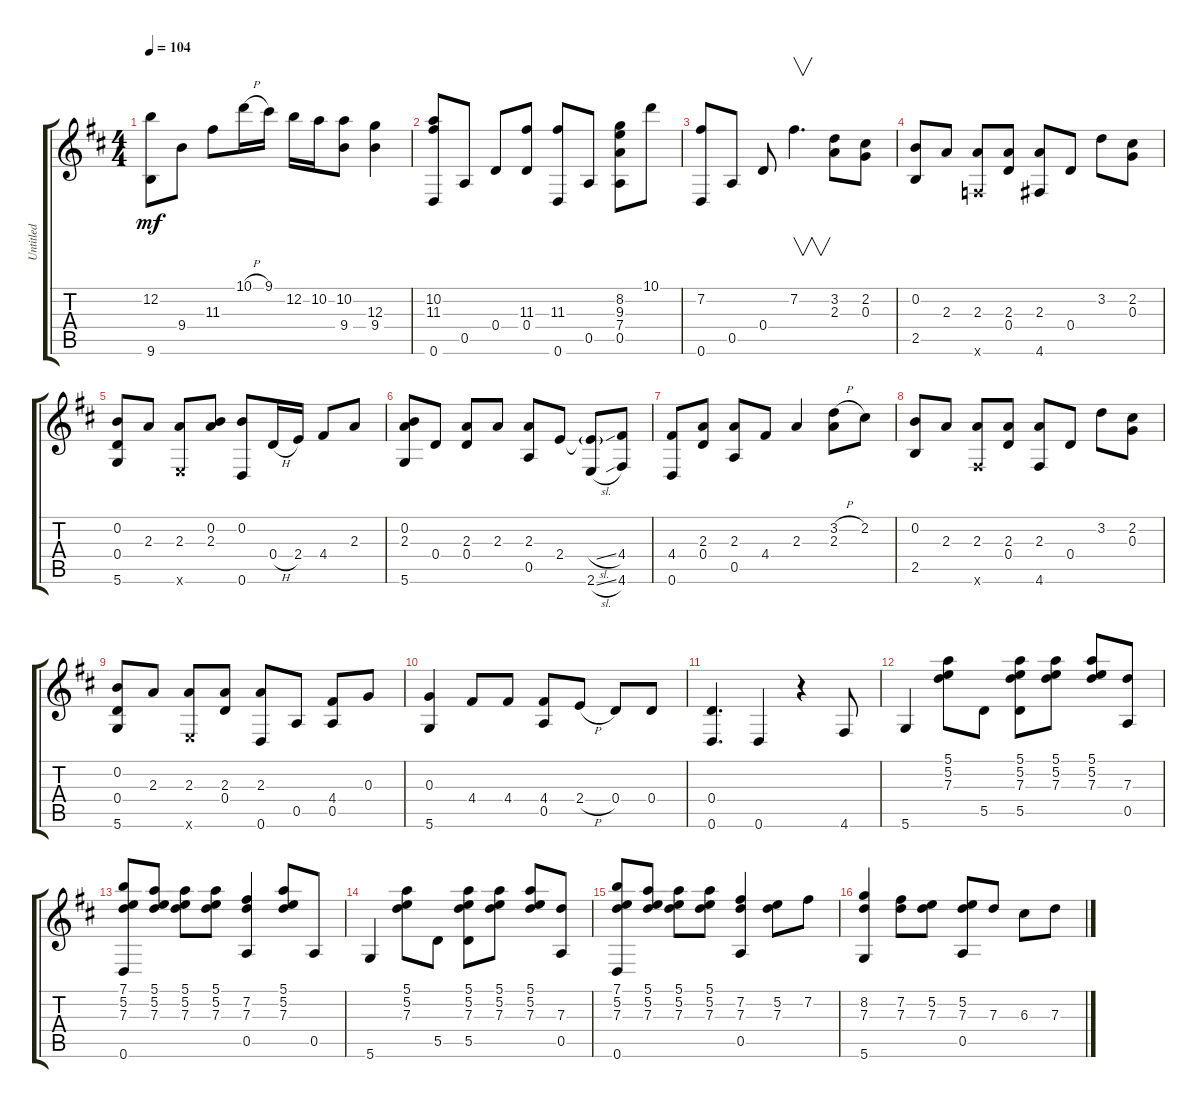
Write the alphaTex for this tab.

\track ("Untitled" "Untitled") {instrument acousticguitarnylon}
\staff {score tabs}
\tuning (E4 B3 G3 D3 A2 D2) {hide}
\ts (4 4)
\tempo 104
\clef g2
\ks d
(12.2 9.6).8{dy mf} 9.4.8 11.3.8 10.1{h}.16 9.1.16 12.2.16 10.2.16 (10.2 9.4).8 (12.3 9.4).4 |
(10.2 11.3 0.6).8 0.5.8 0.4.8 (11.3 0.4).8 (11.3 0.6).8 0.5.8 (8.2 9.3 7.4 0.5).8 10.1.8 |
(7.2 0.6).8 0.5.8 0.4.8 7.2.4{v d} (3.2 2.3).8 (2.2 0.3).8 |
(0.2 2.5).8 2.3.8 (2.3 3.6{x}).8 (2.3 0.4).8 (2.3 4.6).8 0.4.8 3.2.8 (2.2 0.3).8 |
(0.2 0.4 5.6).8 2.3.8 (2.3 2.6{x}).8 (0.2 2.3).8 (0.2 0.6).8 0.4{h}.16 2.4.16 4.4.8 2.3.8 |
(0.2 2.3 5.6).8 0.4.8 (2.3 0.4).8 2.3.8 (2.3 0.5).8 2.4.8 (2.4{sl g t} 2.6{sl}).8 (4.4 4.6).8 |
(4.4 0.6).8 (2.3 0.4).8 (2.3 0.5).8 4.4.8 2.3.4 (3.2{h} 2.3).8 2.2.8 |
(0.2 2.5).8 2.3.8 (2.3 4.6{x}).8 (2.3 0.4).8 (2.3 4.6).8 0.4.8 3.2.8 (2.2 0.3).8 |
(0.2 0.4 5.6).8 2.3.8 (2.3 2.6{x}).8 (2.3 0.4).8 (2.3 0.6).8 0.5.8 (4.4 0.5).8 0.3.8 |
(0.3 5.6).4 4.4.8 4.4.8 (4.4 0.5).8 2.4{h}.8 0.4.8 0.4.8 |
(0.4 0.6).4{d} 0.6.4 r.4 4.6.8 |
5.6.4 (5.1 5.2 7.3).8 5.5.8 (5.1 5.2 7.3 5.5).8 (5.1 5.2 7.3).8 (5.1 5.2 7.3).8 (7.3 0.5).8 |
(7.1 5.2 7.3 0.6).8 (5.1 5.2 7.3).8 (5.1 5.2 7.3).8 (5.1 5.2 7.3).8 (7.2 7.3 0.5).4 (5.1 5.2 7.3).8 0.5.8 |
5.6.4 (5.1 5.2 7.3).8 5.5.8 (5.1 5.2 7.3 5.5).8 (5.1 5.2 7.3).8 (5.1 5.2 7.3).8 (7.3 0.5).8 |
(7.1 5.2 7.3 0.6).8 (5.1 5.2 7.3).8 (5.1 5.2 7.3).8 (5.1 5.2 7.3).8 (7.2 7.3 0.5).4 (5.2 7.3).8 7.2.8 |
(8.2 7.3 5.6).4 (7.2 7.3).8 (5.2 7.3).8 (5.2 7.3 0.5).8 7.3.8 6.3.8 7.3.8
